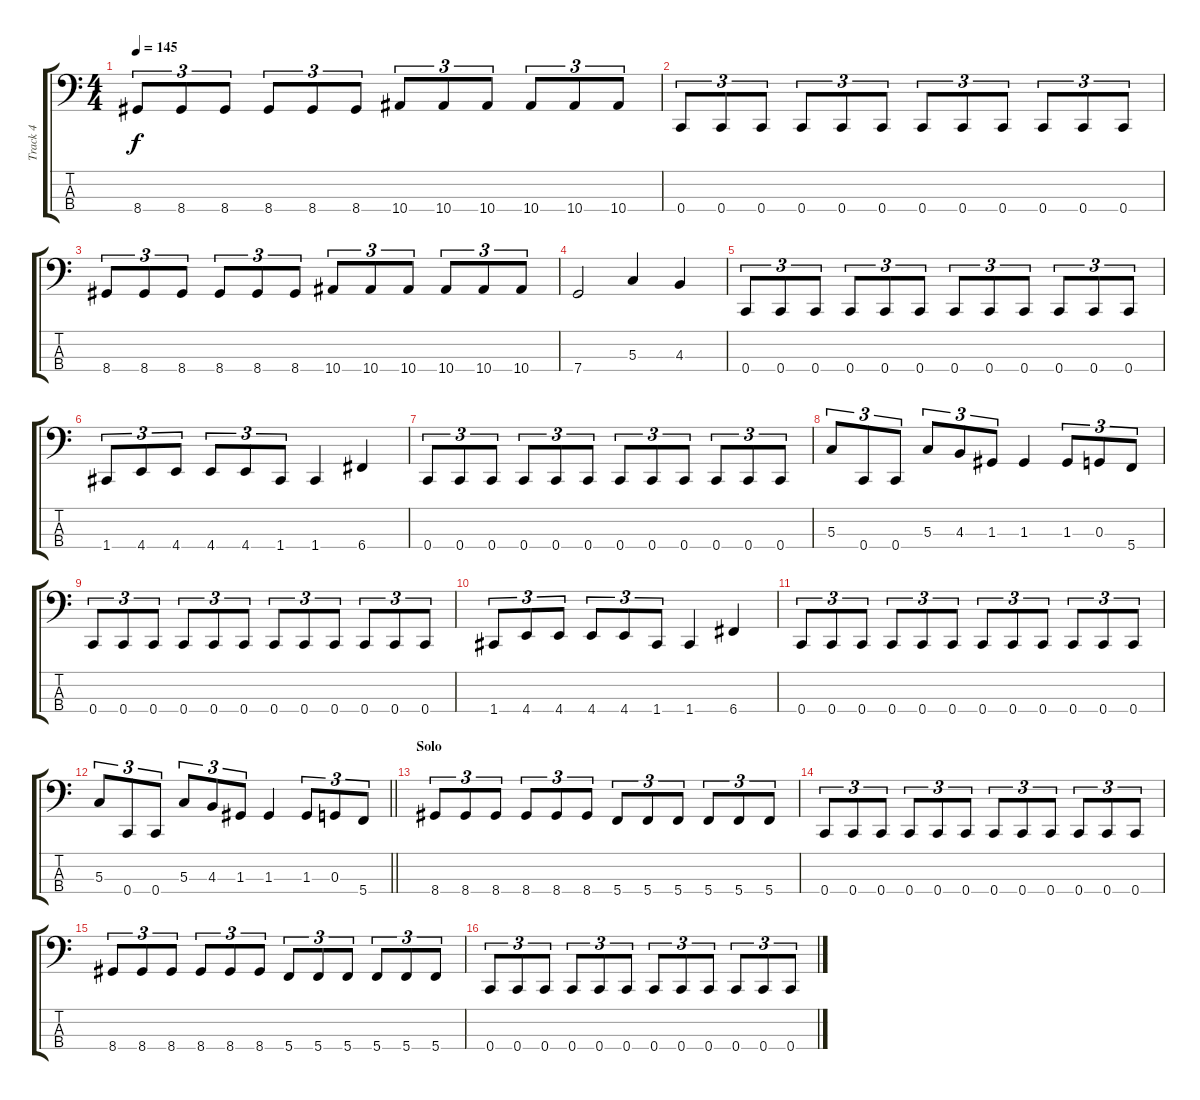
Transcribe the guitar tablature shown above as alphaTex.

\track ("Track 4" "Track 4") {instrument electricbasspick}
\staff {score tabs}
\tuning (F2 C2 G1 C1) {hide}
\ts (4 4)
\tempo 145
\clef f4
\ks c
8.4.8{tu (3 2) dy f} 8.4.8{tu (3 2)} 8.4.8{tu (3 2)} 8.4.8{tu (3 2)} 8.4.8{tu (3 2)} 8.4.8{tu (3 2)} 10.4.8{tu (3 2)} 10.4.8{tu (3 2)} 10.4.8{tu (3 2)} 10.4.8{tu (3 2)} 10.4.8{tu (3 2)} 10.4.8{tu (3 2)} |
0.4.8{tu (3 2)} 0.4.8{tu (3 2)} 0.4.8{tu (3 2)} 0.4.8{tu (3 2)} 0.4.8{tu (3 2)} 0.4.8{tu (3 2)} 0.4.8{tu (3 2)} 0.4.8{tu (3 2)} 0.4.8{tu (3 2)} 0.4.8{tu (3 2)} 0.4.8{tu (3 2)} 0.4.8{tu (3 2)} |
8.4.8{tu (3 2)} 8.4.8{tu (3 2)} 8.4.8{tu (3 2)} 8.4.8{tu (3 2)} 8.4.8{tu (3 2)} 8.4.8{tu (3 2)} 10.4.8{tu (3 2)} 10.4.8{tu (3 2)} 10.4.8{tu (3 2)} 10.4.8{tu (3 2)} 10.4.8{tu (3 2)} 10.4.8{tu (3 2)} |
7.4.2 5.3.4 4.3.4 |
0.4.8{tu (3 2)} 0.4.8{tu (3 2)} 0.4.8{tu (3 2)} 0.4.8{tu (3 2)} 0.4.8{tu (3 2)} 0.4.8{tu (3 2)} 0.4.8{tu (3 2)} 0.4.8{tu (3 2)} 0.4.8{tu (3 2)} 0.4.8{tu (3 2)} 0.4.8{tu (3 2)} 0.4.8{tu (3 2)} |
1.4.8{tu (3 2)} 4.4.8{tu (3 2)} 4.4.8{tu (3 2)} 4.4.8{tu (3 2)} 4.4.8{tu (3 2)} 1.4.8{tu (3 2)} 1.4.4 6.4.4 |
0.4.8{tu (3 2)} 0.4.8{tu (3 2)} 0.4.8{tu (3 2)} 0.4.8{tu (3 2)} 0.4.8{tu (3 2)} 0.4.8{tu (3 2)} 0.4.8{tu (3 2)} 0.4.8{tu (3 2)} 0.4.8{tu (3 2)} 0.4.8{tu (3 2)} 0.4.8{tu (3 2)} 0.4.8{tu (3 2)} |
5.3.8{tu (3 2)} 0.4.8{tu (3 2)} 0.4.8{tu (3 2)} 5.3.8{tu (3 2)} 4.3.8{tu (3 2)} 1.3.8{tu (3 2)} 1.3.4 1.3.8{tu (3 2)} 0.3.8{tu (3 2)} 5.4.8{tu (3 2)} |
0.4.8{tu (3 2)} 0.4.8{tu (3 2)} 0.4.8{tu (3 2)} 0.4.8{tu (3 2)} 0.4.8{tu (3 2)} 0.4.8{tu (3 2)} 0.4.8{tu (3 2)} 0.4.8{tu (3 2)} 0.4.8{tu (3 2)} 0.4.8{tu (3 2)} 0.4.8{tu (3 2)} 0.4.8{tu (3 2)} |
1.4.8{tu (3 2)} 4.4.8{tu (3 2)} 4.4.8{tu (3 2)} 4.4.8{tu (3 2)} 4.4.8{tu (3 2)} 1.4.8{tu (3 2)} 1.4.4 6.4.4 |
0.4.8{tu (3 2)} 0.4.8{tu (3 2)} 0.4.8{tu (3 2)} 0.4.8{tu (3 2)} 0.4.8{tu (3 2)} 0.4.8{tu (3 2)} 0.4.8{tu (3 2)} 0.4.8{tu (3 2)} 0.4.8{tu (3 2)} 0.4.8{tu (3 2)} 0.4.8{tu (3 2)} 0.4.8{tu (3 2)} |
\barLineRight lightlight
5.3.8{tu (3 2)} 0.4.8{tu (3 2)} 0.4.8{tu (3 2)} 5.3.8{tu (3 2)} 4.3.8{tu (3 2)} 1.3.8{tu (3 2)} 1.3.4 1.3.8{tu (3 2)} 0.3.8{tu (3 2)} 5.4.8{tu (3 2)} |
\section ("" "Solo")
8.4.8{tu (3 2)} 8.4.8{tu (3 2)} 8.4.8{tu (3 2)} 8.4.8{tu (3 2)} 8.4.8{tu (3 2)} 8.4.8{tu (3 2)} 5.4.8{tu (3 2)} 5.4.8{tu (3 2)} 5.4.8{tu (3 2)} 5.4.8{tu (3 2)} 5.4.8{tu (3 2)} 5.4.8{tu (3 2)} |
0.4.8{tu (3 2)} 0.4.8{tu (3 2)} 0.4.8{tu (3 2)} 0.4.8{tu (3 2)} 0.4.8{tu (3 2)} 0.4.8{tu (3 2)} 0.4.8{tu (3 2)} 0.4.8{tu (3 2)} 0.4.8{tu (3 2)} 0.4.8{tu (3 2)} 0.4.8{tu (3 2)} 0.4.8{tu (3 2)} |
8.4.8{tu (3 2)} 8.4.8{tu (3 2)} 8.4.8{tu (3 2)} 8.4.8{tu (3 2)} 8.4.8{tu (3 2)} 8.4.8{tu (3 2)} 5.4.8{tu (3 2)} 5.4.8{tu (3 2)} 5.4.8{tu (3 2)} 5.4.8{tu (3 2)} 5.4.8{tu (3 2)} 5.4.8{tu (3 2)} |
0.4.8{tu (3 2)} 0.4.8{tu (3 2)} 0.4.8{tu (3 2)} 0.4.8{tu (3 2)} 0.4.8{tu (3 2)} 0.4.8{tu (3 2)} 0.4.8{tu (3 2)} 0.4.8{tu (3 2)} 0.4.8{tu (3 2)} 0.4.8{tu (3 2)} 0.4.8{tu (3 2)} 0.4.8{tu (3 2)}
